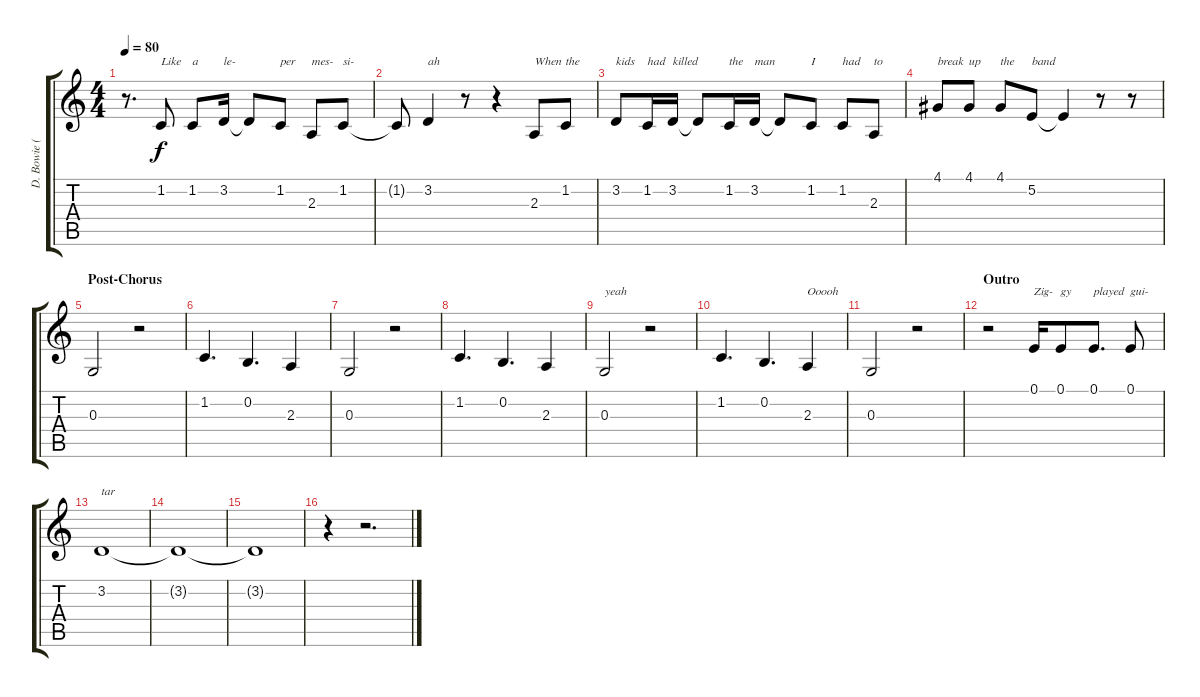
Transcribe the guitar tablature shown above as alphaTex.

\track ("D. Bowie (Vocals)" "D. Bowie (") {instrument steeldrums}
\staff {score tabs}
\tuning (E4 B3 G3 D3 A2 E2) {hide}
\ts (4 4)
\tempo 80
\clef g2
\ks c
r.8{d dy f} 1.2.8{txt "Like"} 1.2.8{txt "a"} 3.2.16{txt "le-"} 3.2{t}.8 1.2.8{txt "per"} 2.3.8{txt "mes-"} 1.2.8{txt "si-"} |
1.2{t}.8 3.2.4{txt "ah"} r.8 r.4 2.3.8{txt "When"} 1.2.8{txt "the"} |
3.2.8{txt "kids"} 1.2.16{txt "had"} 3.2.16{txt "killed"} 3.2{t}.8 1.2.16{txt "the"} 3.2.16{txt "man"} 3.2{t}.8 1.2.8{txt "I"} 1.2.8{txt "had"} 2.3.8{txt "to"} |
4.1.8{txt "break"} 4.1.8{txt "up"} 4.1.8{txt "the"} 5.2.8{txt "band"} 5.2{t}.4 r.8 r.8 |
\section ("" "Post-Chorus")
0.3.2 r.2 |
1.2.4{d} 0.2.4{d} 2.3.4 |
0.3.2 r.2 |
1.2.4{d} 0.2.4{d} 2.3.4 |
0.3.2{txt "yeah"} r.2 |
1.2.4{d} 0.2.4{d} 2.3.4{txt "Ooooh"} |
0.3.2 r.2 |
\section ("" "Outro")
r.2 0.1.16{txt "Zig-"} 0.1.8{txt "gy"} 0.1.8{d txt "played"} 0.1.8{txt "gui-"} |
3.2.1{txt "tar"} |
3.2{t}.1 |
3.2{t}.1 |
r.4 r.2{d}
